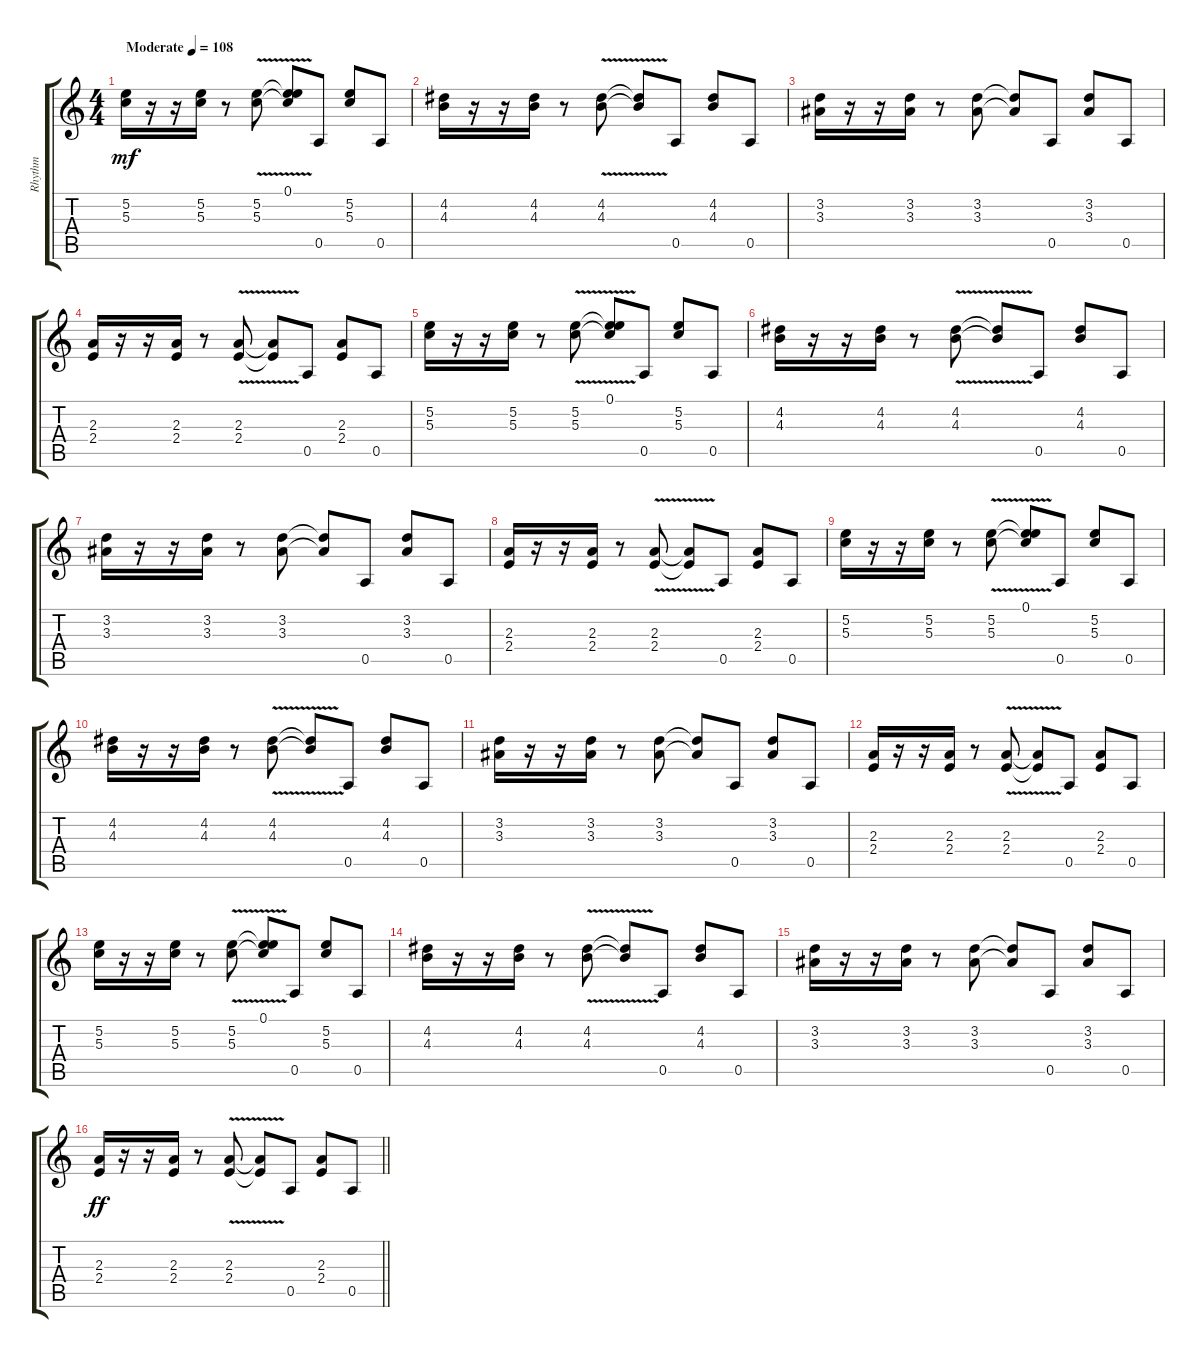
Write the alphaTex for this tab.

\track ("Rhythm" "Rhythm") {instrument distortionguitar}
\staff {score tabs}
\tuning (E4 B3 G3 D3 A2 E2) {hide}
\ts (4 4)
\tempo (108 "Moderate")
\clef g2
\ks c
(5.2 5.3).16{dy mf instrument distortionguitar} r.16 r.16 (5.2 5.3).16 r.8 (5.2 5.3{v}).8 (0.1 5.2{t} 5.3{t}).8 0.5.8 (5.2 5.3).8 0.5.8 |
(4.2 4.3).16 r.16 r.16 (4.2 4.3).16 r.8 (4.2{v} 4.3).8 (4.2{t} 4.3{t}).8 0.5.8 (4.2 4.3).8 0.5.8 |
(3.2 3.3).16 r.16 r.16 (3.2 3.3).16 r.8 (3.2 3.3).8 (3.2{t} 3.3{t}).8 0.5.8 (3.2 3.3).8 0.5.8 |
(2.3 2.4).16 r.16 r.16 (2.3 2.4).16 r.8 (2.3{v} 2.4).8 (2.3{t} 2.4{t}).8 0.5.8 (2.3 2.4).8 0.5.8 |
(5.2 5.3).16 r.16 r.16 (5.2 5.3).16 r.8 (5.2 5.3{v}).8 (0.1 5.2{t} 5.3{t}).8 0.5.8 (5.2 5.3).8 0.5.8 |
(4.2 4.3).16 r.16 r.16 (4.2 4.3).16 r.8 (4.2{v} 4.3).8 (4.2{t} 4.3{t}).8 0.5.8 (4.2 4.3).8 0.5.8 |
(3.2 3.3).16 r.16 r.16 (3.2 3.3).16 r.8 (3.2 3.3).8 (3.2{t} 3.3{t}).8 0.5.8 (3.2 3.3).8 0.5.8 |
(2.3 2.4).16 r.16 r.16 (2.3 2.4).16 r.8 (2.3{v} 2.4).8 (2.3{t} 2.4{t}).8 0.5.8 (2.3 2.4).8 0.5.8 |
(5.2 5.3).16 r.16 r.16 (5.2 5.3).16 r.8 (5.2 5.3{v}).8 (0.1 5.2{t} 5.3{t}).8 0.5.8 (5.2 5.3).8 0.5.8 |
(4.2 4.3).16 r.16 r.16 (4.2 4.3).16 r.8 (4.2{v} 4.3).8 (4.2{t} 4.3{t}).8 0.5.8 (4.2 4.3).8 0.5.8 |
(3.2 3.3).16 r.16 r.16 (3.2 3.3).16 r.8 (3.2 3.3).8 (3.2{t} 3.3{t}).8 0.5.8 (3.2 3.3).8 0.5.8 |
(2.3 2.4).16 r.16 r.16 (2.3 2.4).16 r.8 (2.3{v} 2.4).8 (2.3{t} 2.4{t}).8 0.5.8 (2.3 2.4).8 0.5.8 |
(5.2 5.3).16 r.16 r.16 (5.2 5.3).16 r.8 (5.2 5.3{v}).8 (0.1 5.2{t} 5.3{t}).8 0.5.8 (5.2 5.3).8 0.5.8 |
(4.2 4.3).16 r.16 r.16 (4.2 4.3).16 r.8 (4.2{v} 4.3).8 (4.2{t} 4.3{t}).8 0.5.8 (4.2 4.3).8 0.5.8 |
(3.2 3.3).16 r.16 r.16 (3.2 3.3).16 r.8 (3.2 3.3).8 (3.2{t} 3.3{t}).8 0.5.8 (3.2 3.3).8 0.5.8 |
\barLineRight lightlight
(2.3 2.4).16{dy ff} r.16 r.16 (2.3 2.4).16 r.8 (2.3{v} 2.4).8 (2.3{t} 2.4{t}).8 0.5.8 (2.3 2.4).8 0.5.8
